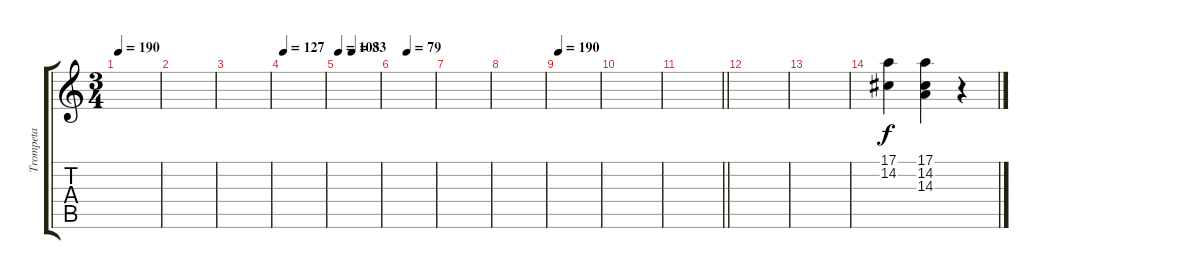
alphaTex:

\track ("Trompeta" "Trompeta") {instrument trumpet}
\staff {score tabs}
\tuning (E4 B3 G3 D3 A2 E2) {hide}
\ts (3 4)
\tempo 190
\clef g2
\ks c
|
|
|
\tempo 127
|
\tempo 103
\tempo (83 0.3333333333333333)
|
\tempo (79 0.3333333333333333)
|
|
|
\tempo 190
|
|
\barLineRight lightlight
|
|
|
(17.1 14.2).4 (17.1 14.2 14.3).4 r.4
